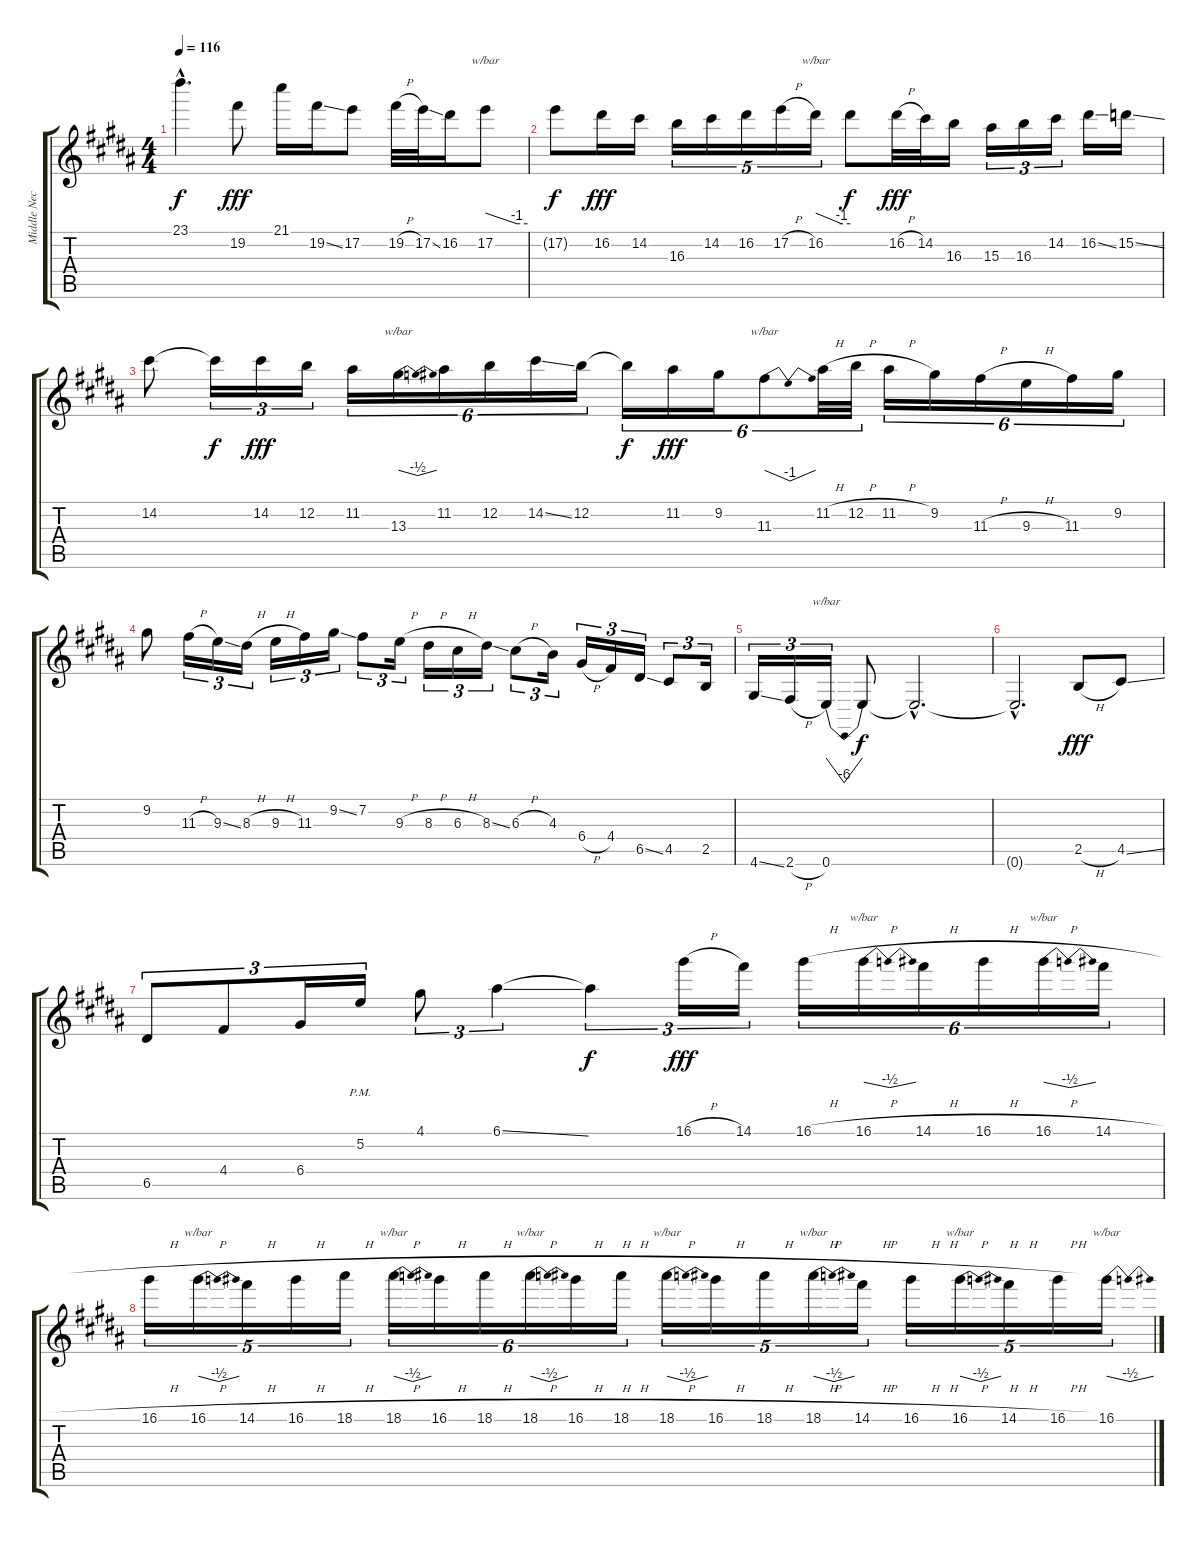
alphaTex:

\track ("Middle Neck" "Middle Nec") {instrument overdrivenguitar}
\staff {score tabs}
\tuning (E4 B3 G3 D3 A2 E2) {hide}
\ts (4 4)
\tempo 116
\clef g2
\ks b
23.1{hac t}.4{d dy f} 19.2.8{dy fff} 21.1.16 19.2{ss}.16 17.2.8 19.2{h}.32 17.2{ss}.32 16.2.16 17.2.8{tbe (custom default 0 0 45 -4 60 -4)} |
17.2{t}.8{dy f} 16.2.16{dy fff} 14.2.16 16.3.16{tu (5 4)} 14.2.16{tu (5 4)} 16.2.16{tu (5 4)} 17.2{h}.16{tu (5 4)} 16.2.16{tu (5 4) tbe (custom default 0 0 45 -4 60 -4)} 16.2{t}.8{dy f} 16.2{h}.32{dy fff} 14.2.32 16.3.16 15.3.16{tu (3 2)} 16.3.16{tu (3 2)} 14.2.16{tu (3 2)} 16.2{ss}.16 15.2{ss}.16 |
14.2.8 14.2{t}.16{tu (3 2) dy f} 14.2.16{tu (3 2) dy fff} 12.2.16{tu (3 2)} 11.2.16{tu (6 4)} 13.3.16{tu (6 4) tbe (dip default 0 0 30 -2 60 0)} 11.2.16{tu (6 4)} 12.2.16{tu (6 4)} 14.2{ss}.16{tu (6 4)} 12.2.16{tu (6 4)} 12.2{t}.16{tu (6 4) dy f} 11.2.16{tu (6 4) dy fff} 9.2.16{tu (6 4)} 11.3.8{tu (6 4) tbe (dip default 0 0 30 -4 60 0)} 11.2{h}.32{tu (6 4)} 12.2{h}.32{tu (6 4)} 11.2{h}.16{tu (6 4)} 9.2.16{tu (6 4)} 11.3{h}.16{tu (6 4)} 9.3{h}.16{tu (6 4)} 11.3.16{tu (6 4)} 9.2.16{tu (6 4)} |
9.2.8 11.3{h}.16{tu (3 2)} 9.3{ss}.16{tu (3 2)} 8.3{h}.16{tu (3 2)} 9.3{h}.16{tu (3 2)} 11.3.16{tu (3 2)} 9.2{ss}.16{tu (3 2)} 7.2.8{tu (3 2)} 9.3{h}.16{tu (3 2)} 8.3{h}.16{tu (3 2)} 6.3{h}.16{tu (3 2)} 8.3{ss}.16{tu (3 2)} 6.3{h}.8{tu (3 2)} 4.3.16{tu (3 2)} 6.4{h}.16{tu (3 2)} 4.4.16{tu (3 2)} 6.5{ss}.16{tu (3 2)} 4.5.8{tu (3 2)} 2.5.16{tu (3 2)} |
4.6{ss}.16{tu (3 2)} 2.6{h}.16{tu (3 2)} 0.6.16{tu (3 2) tbe (dip default 0 0 30 -24 60 0)} 0.6{t}.8{dy f} 0.6{hac t}.2{d} |
0.6{hac t}.2{d} 2.5{h}.8{dy fff} 4.5{ss}.8 |
6.5.8{tu (3 2)} 4.4.8{tu (3 2)} 6.4.16{tu (3 2)} 5.2{pm}.16{tu (3 2)} 4.1.8{tu (3 2)} 6.1{ss}.4{tu (3 2)} 6.1{t}.4{tu (3 2) dy f} 16.1{h}.16{tu (3 2) dy fff} 14.1.16{tu (3 2)} 16.1{h}.16{tu (6 4)} 16.1{h}.16{tu (6 4) tbe (dip default 0 0 30 -2 60 0)} 14.1{h}.16{tu (6 4)} 16.1{h}.16{tu (6 4)} 16.1{h}.16{tu (6 4) tbe (dip default 0 0 30 -2 60 0)} 14.1{h}.16{tu (6 4)} |
16.1{h}.16{tu (5 4)} 16.1{h}.16{tu (5 4) tbe (dip default 0 0 30 -2 60 0)} 14.1{h}.16{tu (5 4)} 16.1{h}.16{tu (5 4)} 18.1{h}.16{tu (5 4)} 18.1{h}.16{tu (6 4) tbe (dip default 0 0 30 -2 60 0)} 16.1{h}.16{tu (6 4)} 18.1{h}.16{tu (6 4)} 18.1{h}.16{tu (6 4) tbe (dip default 0 0 30 -2 60 0)} 16.1{h}.16{tu (6 4)} 18.1{h}.16{tu (6 4)} 18.1{h}.16{tu (5 4) tbe (dip default 0 0 30 -2 60 0)} 16.1{h}.16{tu (5 4)} 18.1{h}.16{tu (5 4)} 18.1{h}.16{tu (5 4) tbe (dip default 0 0 30 -2 60 0)} 14.1{h}.16{tu (5 4)} 16.1{h}.16{tu (5 4)} 16.1{h}.16{tu (5 4) tbe (dip default 0 0 30 -2 60 0)} 14.1{h}.16{tu (5 4)} 16.1{h}.16{tu (5 4)} 16.1{h}.16{tu (5 4) tbe (dip default 0 0 30 -2 60 0)}
